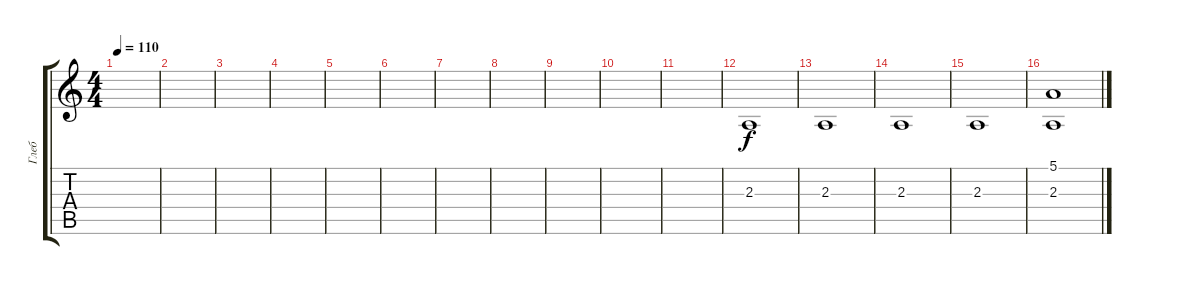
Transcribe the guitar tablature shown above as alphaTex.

\track ("Глеб" "Глеб") {instrument choiraahs}
\staff {score tabs}
\tuning (E4 B3 G3 D3 A2 E2) {hide}
\ts (4 4)
\tempo 110
\clef g2
\ks c
|
|
|
|
|
|
|
|
|
|
|
2.3.1 |
2.3.1 |
2.3.1 |
2.3.1 |
(5.1 2.3).1
